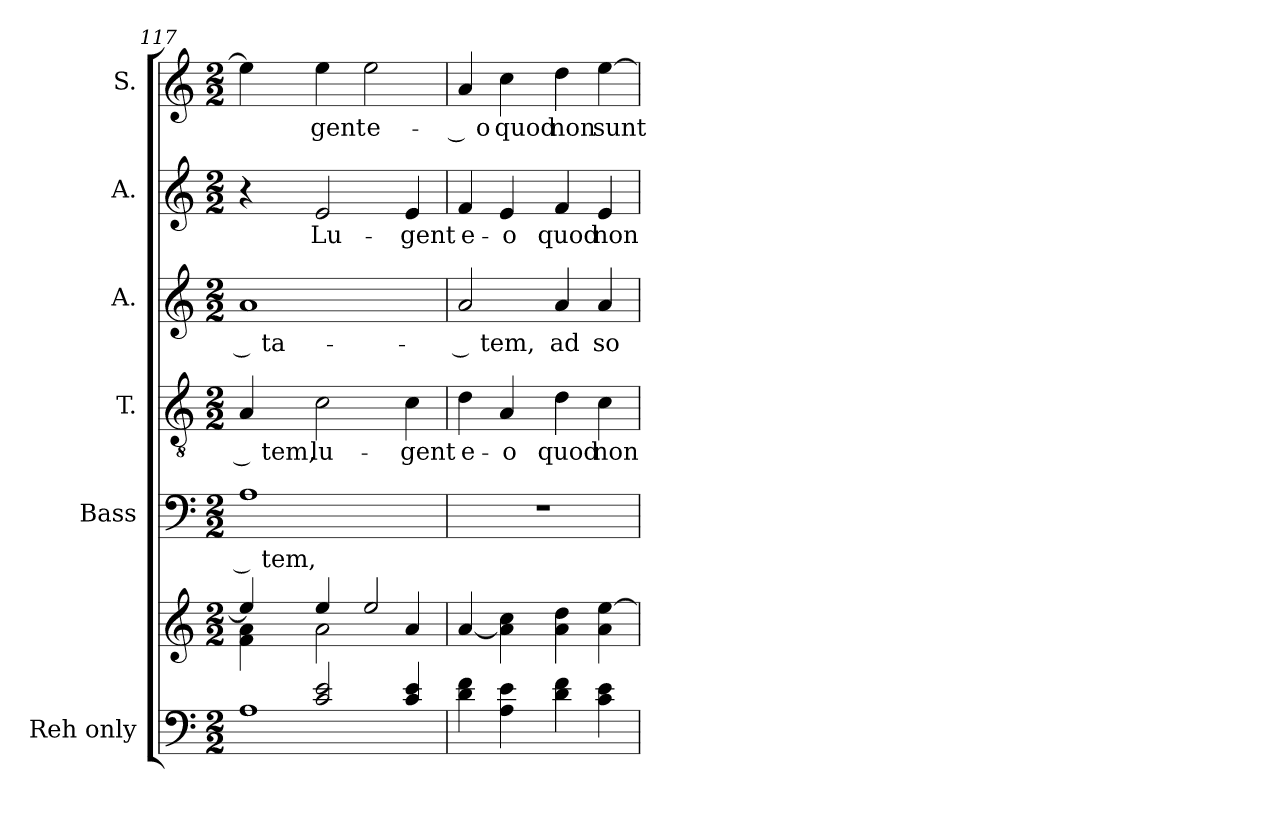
**kern	**kern	**kern	**text	**kern	**text	**kern	**text	**kern	**text	**kern	**text
*part6	*part6	*part5	*part5	*part4	*part4	*part3	*part3	*part2	*part2	*part1	*part1
*staff7	*staff6	*staff5	*staff5	*staff4	*staff4	*staff3	*staff3	*staff2	*staff2	*staff1	*staff1
*I"Reh only	*	*I"Bass	*	*I"T.	*	*I"A.	*	*I"A.	*	*I"S.	*
*	*	*I'B.	*	*	*	*	*	*	*	*	*
*clefF4	*clefG2	*clefF4	*	*clefGv2	*	*clefG2	*	*clefG2	*	*clefG2	*
*	*	*	*	*	*	*ITrd7c12	*	*ITrd7c12	*	*	*
*k[]	*k[]	*k[]	*	*k[]	*	*k[]	*	*k[]	*	*k[]	*
*C:	*C:	*C:	*	*C:	*	*C:	*	*C:	*	*C:	*
*M2/2	*M2/2	*M2/2	*	*M2/2	*	*M2/2	*	*M2/2	*	*M2/2	*
=117	=117	=117	=117	=117	=117	=117	=117	=117	=117	=117	=117
*^	*^	*	*	*	*	*	*	*	*	*	*
!	!	!	!	!	!LO:LY:b	!	!LO:LY:b	!	!LO:LY:b	!	!	!	!
4ryy	1A	4ee/]	4f\ 4a\	1A	-­ tem,	4A/	-­ tem,	1A	-­ ta-	4r	.	4ee\]	.
!	!	!	!	!	!	!	!LO:LY:b	!	!	!	!LO:LY:b	!	!LO:LY:b
2c/ 2e/	.	4ee/	2a\	.	.	2c\	lu-	.	.	2E/	Lu-	4ee\	-gent
!	!	!	!	!	!	!	!	!	!	!	!	!	!LO:LY:b
.	.	2ee/	.	.	.	.	.	.	.	.	.	2ee\	e-
!	!	!	!	!	!	!	!LO:LY:b	!	!	!	!LO:LY:b	!	!
4c/ 4e/	.	.	4a/	.	.	4c\	-gent	.	.	4E/	-gent	.	.
*v	*v	*	*	*	*	*	*	*	*	*	*	*	*
!!LO:PB:g=z
=118	=118	=118	=118	=118	=118	=118	=118	=118	=118	=118	=118	=118
!	!	!	!	!	!	!LO:LY:b	!	!LO:LY:b	!	!LO:LY:b	!	!LO:LY:b
*	*v	*v	*	*	*	*	*	*	*	*	*	*
4d\ 4f\	[<4a/	1r	.	4d\	e-	2A/	-­ tem,	4F/	e-	4a/	-­ o
!	!	!	!	!	!LO:LY:b	!	!	!	!LO:LY:b	!	!LO:LY:b
4A\ 4e\	4a\] 4cc\	.	.	4A/	-o	.	.	4E/	-o	4cc\	quod
!	!	!	!	!	!LO:LY:b	!	!LO:LY:b	!	!LO:LY:b	!	!LO:LY:b
4d\ 4f\	4a\ 4dd\	.	.	4d\	quod	4A/	ad	4F/	quod	4dd\	non
!	!	!	!	!	!LO:LY:b	!	!LO:LY:b	!	!LO:LY:b	!	!LO:LY:b
4c\ 4e\	4a\ [>4ee\	.	.	4c\	non	4A/	so-	4E/	non	[>4ee\	sunt
=	=	=	=	=	=	=	=	=	=	=	=
*-	*-	*-	*-	*-	*-	*-	*-	*-	*-	*-	*-
